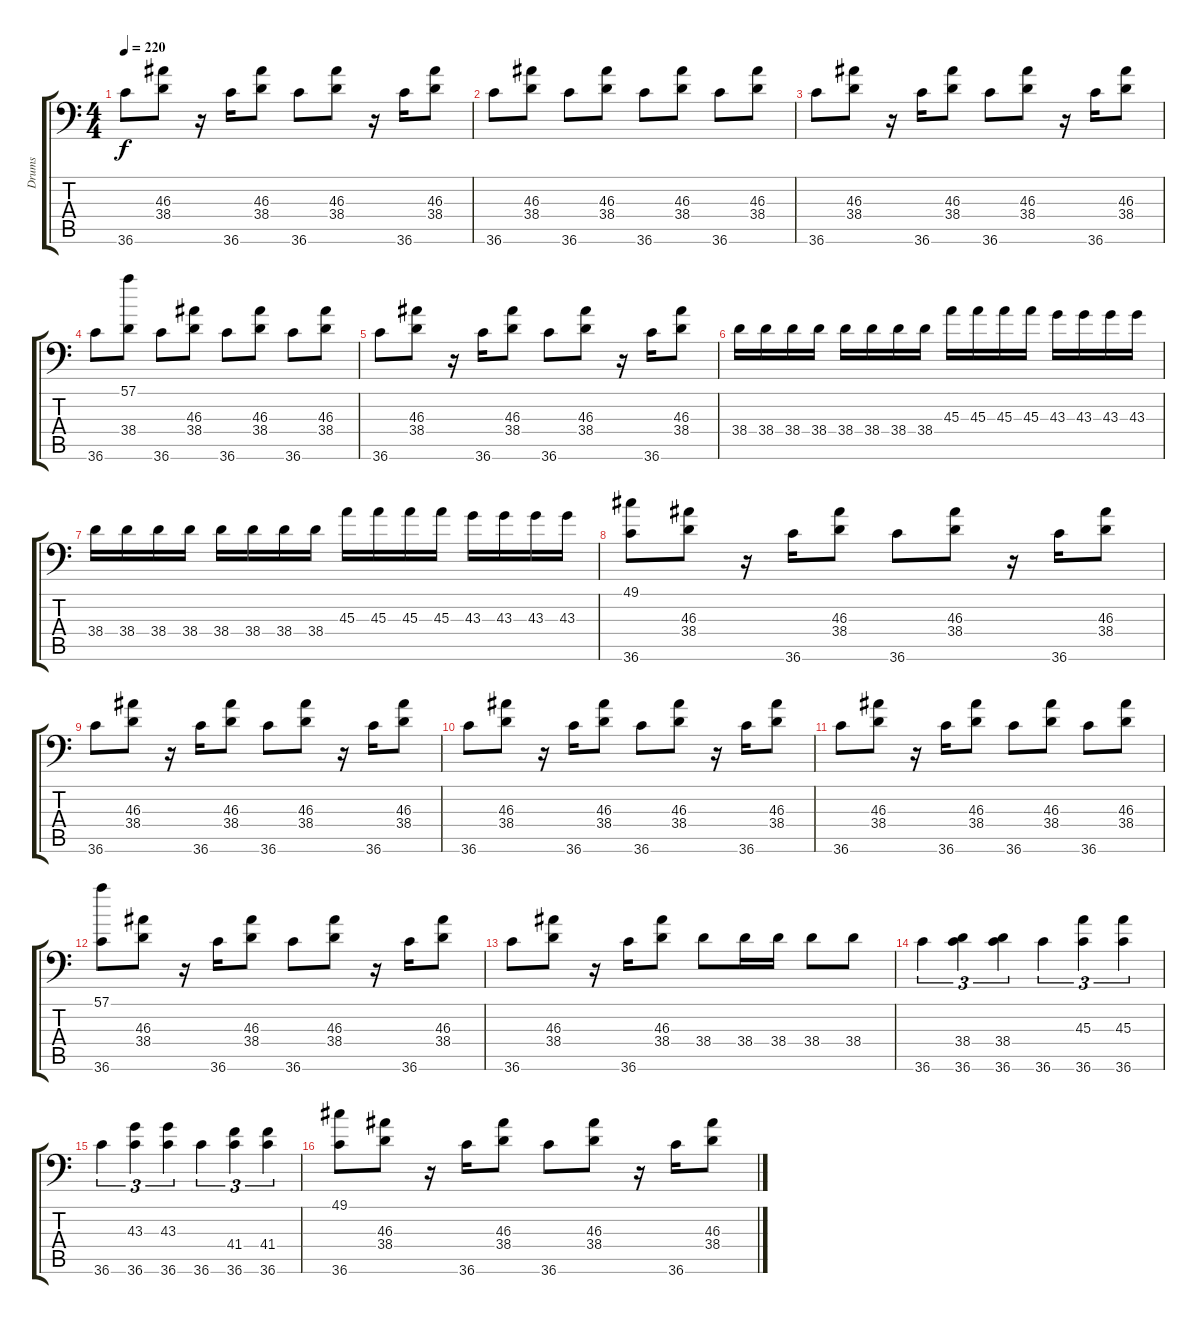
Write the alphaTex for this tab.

\track ("Drums" "Drums") {instrument acousticgrandpiano}
\staff {score tabs}
\tuning (C-1 C-1 C-1 C-1 C-1 C-1) {hide}
\ts (4 4)
\tempo 220
\clef f4
\ks c
36.6.8{dy f} (46.3 38.4).8 r.16 36.6.16 (46.3 38.4).8 36.6.8 (46.3 38.4).8 r.16 36.6.16 (46.3 38.4).8 |
36.6.8 (46.3 38.4).8 36.6.8 (46.3 38.4).8 36.6.8 (46.3 38.4).8 36.6.8 (46.3 38.4).8 |
36.6.8 (46.3 38.4).8 r.16 36.6.16 (46.3 38.4).8 36.6.8 (46.3 38.4).8 r.16 36.6.16 (46.3 38.4).8 |
36.6.8 (57.1 38.4).8 36.6.8 (46.3 38.4).8 36.6.8 (46.3 38.4).8 36.6.8 (46.3 38.4).8 |
36.6.8 (46.3 38.4).8 r.16 36.6.16 (46.3 38.4).8 36.6.8 (46.3 38.4).8 r.16 36.6.16 (46.3 38.4).8 |
38.4.16 38.4.16 38.4.16 38.4.16 38.4.16 38.4.16 38.4.16 38.4.16 45.3.16 45.3.16 45.3.16 45.3.16 43.3.16 43.3.16 43.3.16 43.3.16 |
38.4.16 38.4.16 38.4.16 38.4.16 38.4.16 38.4.16 38.4.16 38.4.16 45.3.16 45.3.16 45.3.16 45.3.16 43.3.16 43.3.16 43.3.16 43.3.16 |
(49.1 36.6).8 (46.3 38.4).8 r.16 36.6.16 (46.3 38.4).8 36.6.8 (46.3 38.4).8 r.16 36.6.16 (46.3 38.4).8 |
36.6.8 (46.3 38.4).8 r.16 36.6.16 (46.3 38.4).8 36.6.8 (46.3 38.4).8 r.16 36.6.16 (46.3 38.4).8 |
36.6.8 (46.3 38.4).8 r.16 36.6.16 (46.3 38.4).8 36.6.8 (46.3 38.4).8 r.16 36.6.16 (46.3 38.4).8 |
36.6.8 (46.3 38.4).8 r.16 36.6.16 (46.3 38.4).8 36.6.8 (46.3 38.4).8 36.6.8 (46.3 38.4).8 |
(57.1 36.6).8 (46.3 38.4).8 r.16 36.6.16 (46.3 38.4).8 36.6.8 (46.3 38.4).8 r.16 36.6.16 (46.3 38.4).8 |
36.6.8 (46.3 38.4).8 r.16 36.6.16 (46.3 38.4).8 38.4.8 38.4.16 38.4.16 38.4.8 38.4.8 |
36.6.4{tu (3 2)} (38.4 36.6).4{tu (3 2)} (38.4 36.6).4{tu (3 2)} 36.6.4{tu (3 2)} (45.3 36.6).4{tu (3 2)} (45.3 36.6).4{tu (3 2)} |
36.6.4{tu (3 2)} (43.3 36.6).4{tu (3 2)} (43.3 36.6).4{tu (3 2)} 36.6.4{tu (3 2)} (41.4 36.6).4{tu (3 2)} (41.4 36.6).4{tu (3 2)} |
(49.1 36.6).8 (46.3 38.4).8 r.16 36.6.16 (46.3 38.4).8 36.6.8 (46.3 38.4).8 r.16 36.6.16 (46.3 38.4).8
